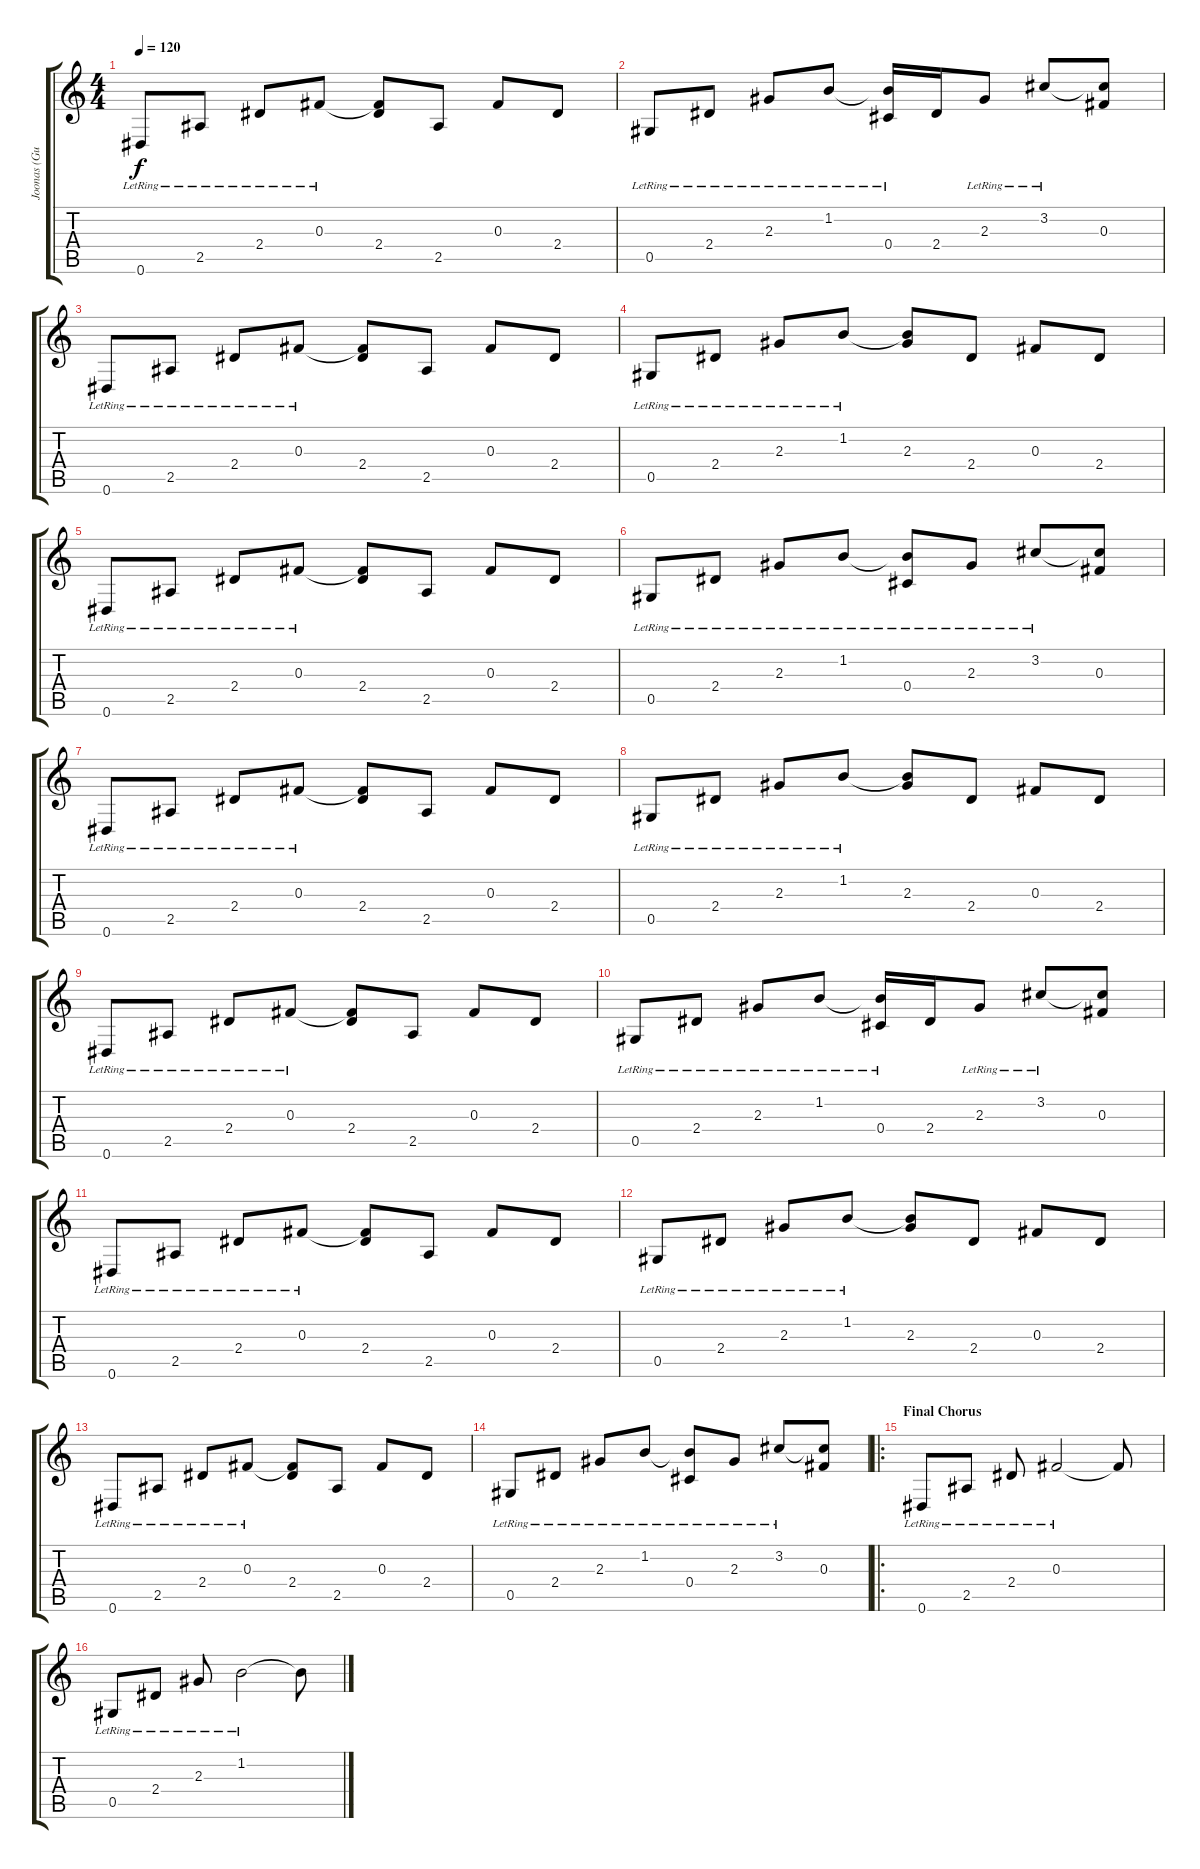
\track ("Joonas (Guitar)" "Joonas (Gu") {instrument acousticguitarnylon}
\staff {score tabs}
\tuning (Eb4 Bb3 Gb3 Db3 Ab2 Eb2) {hide}
\ts (4 4)
\tempo 120
\clef g2
\ks c
0.6{lr}.8{dy f} 2.5{lr}.8 2.4{lr}.8 0.3{lr}.8 (0.3{t} 2.4).8 2.5.8 0.3.8 2.4.8 |
0.5{lr}.8 2.4{lr}.8 2.3{lr}.8 1.2{lr}.8 (1.2{t} 0.4{lr}).16 2.4.16 2.3{lr}.8 3.2{lr}.8 (3.2{t} 0.3).8 |
0.6{lr}.8 2.5{lr}.8 2.4{lr}.8 0.3{lr}.8 (0.3{t} 2.4).8 2.5.8 0.3.8 2.4.8 |
0.5{lr}.8 2.4{lr}.8 2.3{lr}.8 1.2{lr}.8 (1.2{t} 2.3).8 2.4.8 0.3.8 2.4.8 |
0.6{lr}.8 2.5{lr}.8 2.4{lr}.8 0.3{lr}.8 (0.3{t} 2.4).8 2.5.8 0.3.8 2.4.8 |
0.5{lr}.8 2.4{lr}.8 2.3{lr}.8 1.2{lr}.8 (1.2{t} 0.4{lr}).8 2.3{lr}.8 3.2{lr}.8 (3.2{t} 0.3).8 |
0.6{lr}.8 2.5{lr}.8 2.4{lr}.8 0.3{lr}.8 (0.3{t} 2.4).8 2.5.8 0.3.8 2.4.8 |
0.5{lr}.8 2.4{lr}.8 2.3{lr}.8 1.2{lr}.8 (1.2{t} 2.3).8 2.4.8 0.3.8 2.4.8 |
0.6{lr}.8 2.5{lr}.8 2.4{lr}.8 0.3{lr}.8 (0.3{t} 2.4).8 2.5.8 0.3.8 2.4.8 |
0.5{lr}.8 2.4{lr}.8 2.3{lr}.8 1.2{lr}.8 (1.2{t} 0.4{lr}).16 2.4.16 2.3{lr}.8 3.2{lr}.8 (3.2{t} 0.3).8 |
0.6{lr}.8 2.5{lr}.8 2.4{lr}.8 0.3{lr}.8 (0.3{t} 2.4).8 2.5.8 0.3.8 2.4.8 |
0.5{lr}.8 2.4{lr}.8 2.3{lr}.8 1.2{lr}.8 (1.2{t} 2.3).8 2.4.8 0.3.8 2.4.8 |
0.6{lr}.8 2.5{lr}.8 2.4{lr}.8 0.3{lr}.8 (0.3{t} 2.4).8 2.5.8 0.3.8 2.4.8 |
0.5{lr}.8 2.4{lr}.8 2.3{lr}.8 1.2{lr}.8 (1.2{t} 0.4{lr}).8 2.3{lr}.8 3.2{lr}.8 (3.2{t} 0.3).8 |
\ro
\section ("" "Final Chorus")
0.6{lr}.8 2.5{lr}.8 2.4{lr}.8 0.3{lr}.2 0.3{t}.8 |
0.5{lr}.8 2.4{lr}.8 2.3{lr}.8 1.2{lr}.2 1.2{t}.8
